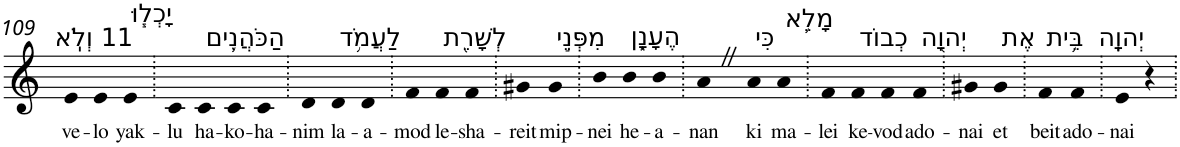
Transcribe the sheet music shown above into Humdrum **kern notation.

**kern	**text
*part1	*part1
*staff1	*staff1
*I"Piano	*
*I'Pno	*
!!LO:PB:g=z
*clefG2	*
*k[]	*
=109	=109
!LO:TX:a:t=11 וְלֹֽא	!
!	!LO:LY:b
4e	ve-
!	!LO:LY:b
4e	-lo
!LO:TX:a:t=יָכְל֧וּ	!
!	!LO:LY:b
4e	yak-
=110.	=110.
!	!LO:LY:b
4c	-lu
!LO:TX:a:t=הַכֹּהֲנִ֛ים	!
!	!LO:LY:b
4c	ha-
!	!LO:LY:b
4c	-ko-
!	!LO:LY:b
4c	-ha-
=111.	=111.
!	!LO:LY:b
4d	-nim
!LO:TX:a:t=לַעֲמֹ֥ד	!
!	!LO:LY:b
4d	la-
!	!LO:LY:b
4d	-a-
=112.	=112.
!	!LO:LY:b
4f	-mod
!LO:TX:a:t=לְשָׁרֵ֖ת	!
!	!LO:LY:b
4f	le-
!	!LO:LY:b
4f	-sha-
=113.	=113.
!	!LO:LY:b
4g#X	-reit
!LO:TX:a:t=מִפְּנֵ֣י	!
!	!LO:LY:b
4g#	mip-
=114.	=114.
!	!LO:LY:b
4b	-nei
!LO:TX:a:t=הֶעָנָ֑ן	!
!	!LO:LY:b
4b	he-
!	!LO:LY:b
4b	-a-
=115.	=115.
!	!LO:LY:b
4aZ	-nan
!LO:TX:a:t=כִּי	!
!	!LO:LY:b
4a	ki
!LO:TX:a:t=מָלֵ֥א	!
!	!LO:LY:b
4a	ma-
=116.	=116.
!	!LO:LY:b
4f	-lei
!LO:TX:a:t=כְבוֹד	!
!	!LO:LY:b
4f	ke-
!	!LO:LY:b
4f	-vod
!LO:TX:a:t=יְהוָ֖ה	!
!	!LO:LY:b
4f	ado-
=117.	=117.
!	!LO:LY:b
4g#X	-nai
!LO:TX:a:t=אֶת	!
!	!LO:LY:b
4g#	et
=118.	=118.
!LO:TX:a:t=בֵּ֥ית	!
!	!LO:LY:b
4f	beit
!LO:TX:a:t=יְהוָֽה	!
!	!LO:LY:b
4f	ado-
=119.	=119.
!	!LO:LY:b
4e	-nai
4r	.
=.	=.
*-	*-
